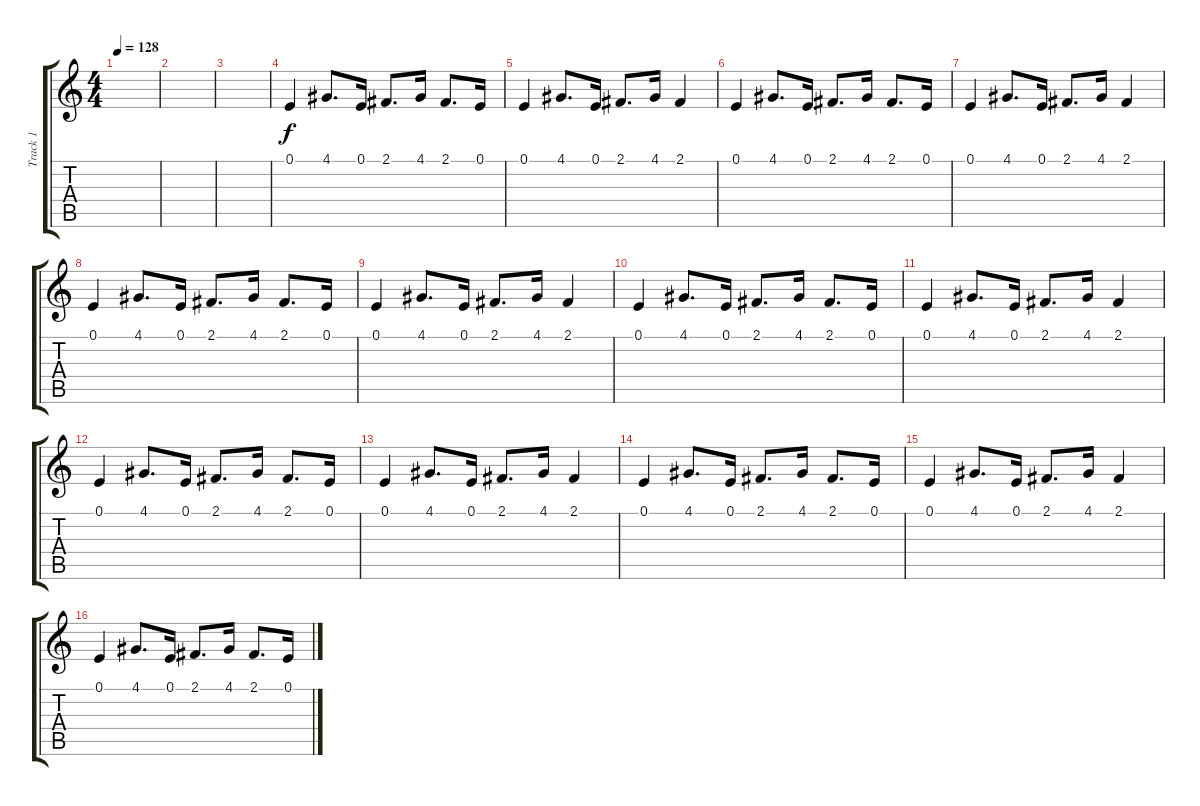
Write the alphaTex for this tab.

\track ("Track 1" "Track 1") {instrument vibraphone}
\staff {score tabs}
\tuning (E4 B3 G3 D3 A2 E2) {hide}
\ts (4 4)
\tempo 128
\clef g2
\ks c
|
|
|
0.1.4 4.1.8{d} 0.1.16 2.1.8{d} 4.1.16 2.1.8{d} 0.1.16 |
0.1.4 4.1.8{d} 0.1.16 2.1.8{d} 4.1.16 2.1.4 |
0.1.4 4.1.8{d} 0.1.16 2.1.8{d} 4.1.16 2.1.8{d} 0.1.16 |
0.1.4 4.1.8{d} 0.1.16 2.1.8{d} 4.1.16 2.1.4 |
0.1.4 4.1.8{d} 0.1.16 2.1.8{d} 4.1.16 2.1.8{d} 0.1.16 |
0.1.4 4.1.8{d} 0.1.16 2.1.8{d} 4.1.16 2.1.4 |
0.1.4 4.1.8{d} 0.1.16 2.1.8{d} 4.1.16 2.1.8{d} 0.1.16 |
0.1.4 4.1.8{d} 0.1.16 2.1.8{d} 4.1.16 2.1.4 |
0.1.4 4.1.8{d} 0.1.16 2.1.8{d} 4.1.16 2.1.8{d} 0.1.16 |
0.1.4 4.1.8{d} 0.1.16 2.1.8{d} 4.1.16 2.1.4 |
0.1.4 4.1.8{d} 0.1.16 2.1.8{d} 4.1.16 2.1.8{d} 0.1.16 |
0.1.4 4.1.8{d} 0.1.16 2.1.8{d} 4.1.16 2.1.4 |
0.1.4 4.1.8{d} 0.1.16 2.1.8{d} 4.1.16 2.1.8{d} 0.1.16
